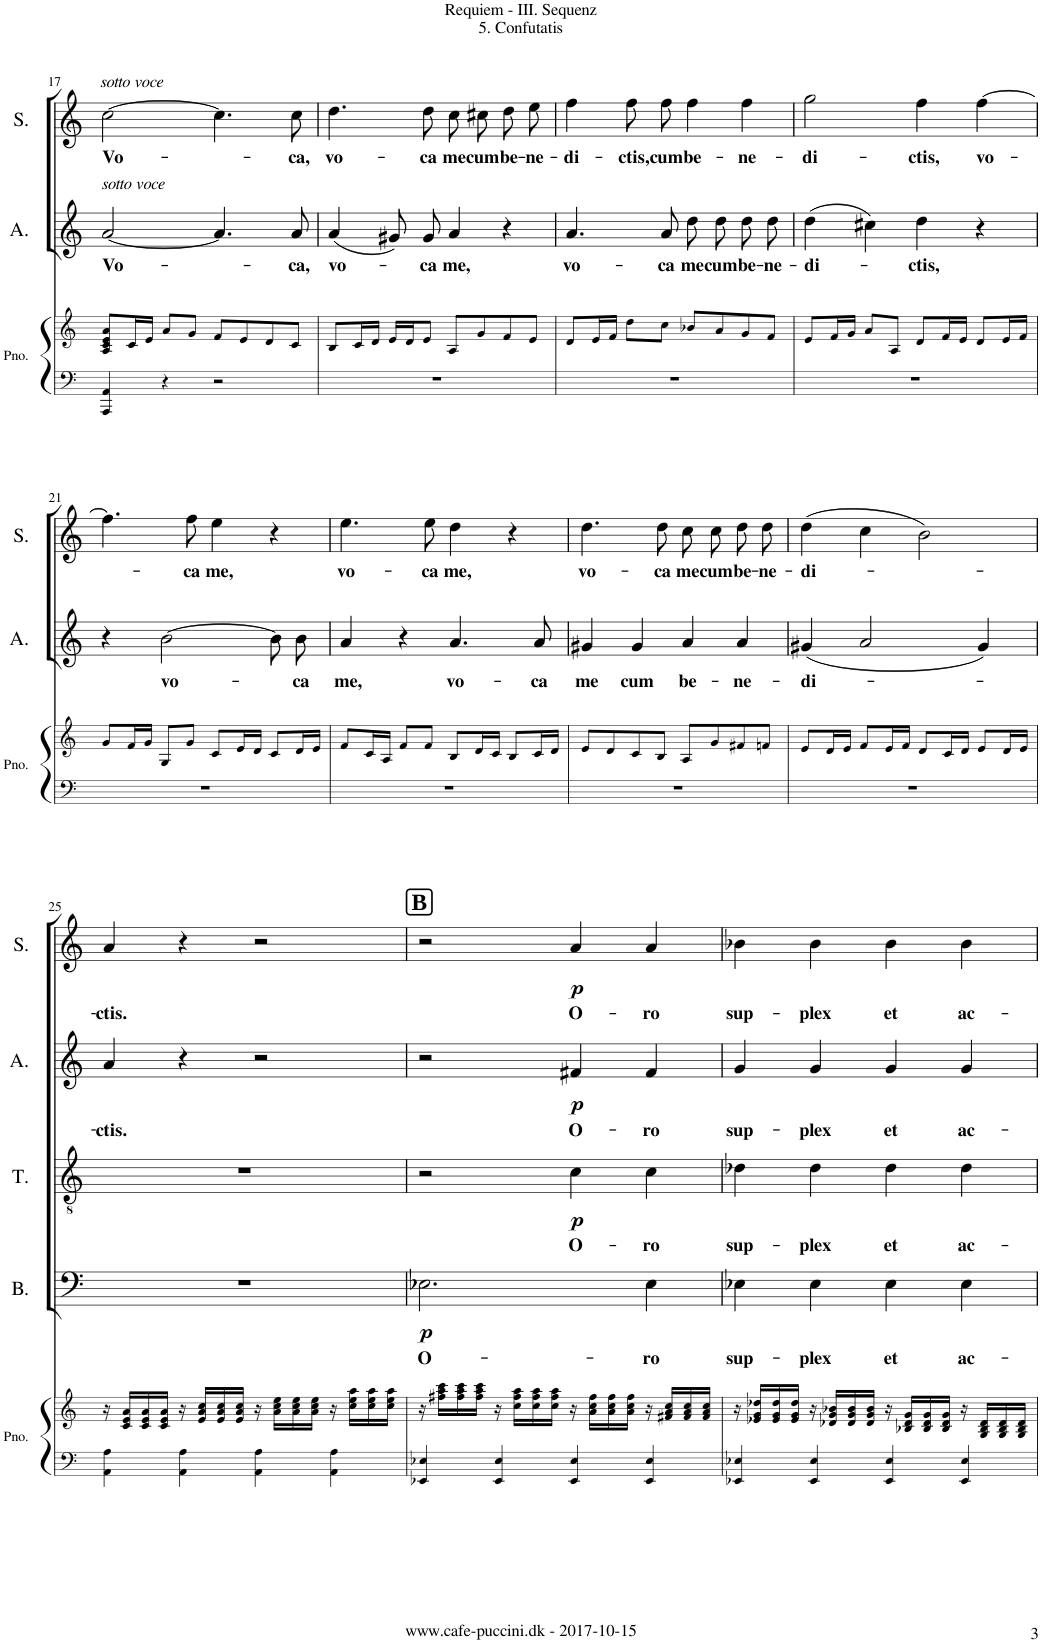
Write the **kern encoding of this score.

**kern	**kern	**kern	**text	**dynam	**kern	**text	**dynam	**kern	**text	**dynam	**kern	**text	**dynam
*part5	*part5	*part4	*part4	*part4	*part3	*part3	*part3	*part2	*part2	*part2	*part1	*part1	*part1
*staff6	*staff5	*staff4	*staff4	*staff4	*staff3	*staff3	*staff3	*staff2	*staff2	*staff2	*staff1	*staff1	*staff1
*I"Piano	*	*I"Bass	*	*	*I"Tenor	*	*	*I"Alto	*	*	*I"Soprano	*	*
*I'Pno.	*	*I'B.	*	*	*I'T.	*	*	*I'A.	*	*	*I'S.	*	*
!!LO:PB:g=z
*clefF4	*clefG2	*clefF4	*	*	*clefGv2	*	*	*clefG2	*	*	*clefG2	*	*
*k[]	*k[]	*k[]	*	*	*k[]	*	*	*k[]	*	*	*k[]	*	*
*M4/4	*M4/4	*M4/4	*	*	*M4/4	*	*	*M4/4	*	*	*M4/4	*	*
*met(c)	*met(c)	*met(c)	*	*	*met(c)	*	*	*met(c)	*	*	*met(c)	*	*
=17	=17	=17	=17	=17	=17	=17	=17	=17	=17	=17	=17	=17	=17
!	!	!	!	!	!	!	!	!	!	!	!LO:TX:a:i:t=sotto voce	!	!
!	!	!	!	!	!	!	!	!LO:TX:a:i:t=sotto voce	!	!	!	!	!
!	!	!	!	!	!	!	!	!	!LO:LY:b	!	!	!LO:LY:b	!
4AAA/ 4AA/	8A/ 8c/ 8e/ 8a/L	1r	.	.	1r	.	.	[2a/	Vo-	.	[2cc\	Vo-	.
.	16c/L	.	.	.	.	.	.	.	.	.	.	.	.
.	16e/JJ	.	.	.	.	.	.	.	.	.	.	.	.
4r	8a/L	.	.	.	.	.	.	.	.	.	.	.	.
.	8g/J	.	.	.	.	.	.	.	.	.	.	.	.
2r	8f/L	.	.	.	.	.	.	4.a/]	.	.	4.cc\]	.	.
.	8e/	.	.	.	.	.	.	.	.	.	.	.	.
.	8d/	.	.	.	.	.	.	.	.	.	.	.	.
!	!	!	!	!	!	!	!	!	!LO:LY:b	!	!	!LO:LY:b	!
.	8c/J	.	.	.	.	.	.	8a/	-ca,	.	8cc\	-ca,	.
=18	=18	=18	=18	=18	=18	=18	=18	=18	=18	=18	=18	=18	=18
!	!	!	!	!	!	!	!	!	!LO:LY:b	!	!	!LO:LY:b	!
1r	8B/L	1r	.	.	1r	.	.	(4a/	vo-	.	4.dd\	vo-	.
.	16c/L	.	.	.	.	.	.	.	.	.	.	.	.
.	16d/JJ	.	.	.	.	.	.	.	.	.	.	.	.
.	16e/LL	.	.	.	.	.	.	8g#X/L)	.	.	.	.	.
.	16d/J	.	.	.	.	.	.	.	.	.	.	.	.
!	!	!	!	!	!	!	!	!	!LO:LY:b	!	!	!LO:LY:b	!
.	8e/J	.	.	.	.	.	.	8g#/J	-ca	.	8dd\	-ca	.
!	!	!	!	!	!	!	!	!	!LO:LY:b	!	!	!LO:LY:b	!
.	8A/L	.	.	.	.	.	.	4a/	me,	.	8cc\L	me	.
!	!	!	!	!	!	!	!	!	!	!	!	!LO:LY:b	!
.	8g/	.	.	.	.	.	.	.	.	.	8cc#X\J	cum	.
!	!	!	!	!	!	!	!	!	!	!	!	!LO:LY:b	!
.	8f/	.	.	.	.	.	.	4r	.	.	8dd\L	be-	.
!	!	!	!	!	!	!	!	!	!	!	!	!LO:LY:b	!
.	8e/J	.	.	.	.	.	.	.	.	.	8ee\J	-ne-	.
=19	=19	=19	=19	=19	=19	=19	=19	=19	=19	=19	=19	=19	=19
!	!	!	!	!	!	!	!	!	!LO:LY:b	!	!	!LO:LY:b	!
1r	8d/L	1r	.	.	1r	.	.	4.a/	vo-	.	4ff\	-di-	.
.	16e/L	.	.	.	.	.	.	.	.	.	.	.	.
.	16f/JJ	.	.	.	.	.	.	.	.	.	.	.	.
!	!	!	!	!	!	!	!	!	!	!	!	!LO:LY:b	!
.	8dd\L	.	.	.	.	.	.	.	.	.	8ff\L	-ctis,	.
!	!	!	!	!	!	!	!	!	!LO:LY:b	!	!	!LO:LY:b	!
.	8cc\J	.	.	.	.	.	.	8a/	-ca	.	8ff\J	cum	.
!	!	!	!	!	!	!	!	!	!LO:LY:b	!	!	!LO:LY:b	!
.	8b-X/L	.	.	.	.	.	.	8dd\L	me	.	4ff\	be-	.
!	!	!	!	!	!	!	!	!	!LO:LY:b	!	!	!	!
.	8a/	.	.	.	.	.	.	8dd\J	cum	.	.	.	.
!	!	!	!	!	!	!	!	!	!LO:LY:b	!	!	!LO:LY:b	!
.	8g/	.	.	.	.	.	.	8dd\L	be-	.	4ff\	-ne-	.
!	!	!	!	!	!	!	!	!	!LO:LY:b	!	!	!	!
.	8f/J	.	.	.	.	.	.	8dd\J	-ne-	.	.	.	.
=20	=20	=20	=20	=20	=20	=20	=20	=20	=20	=20	=20	=20	=20
!	!	!	!	!	!	!	!	!	!LO:LY:b	!	!	!LO:LY:b	!
1r	8e/L	1r	.	.	1r	.	.	(4dd\	-di-	.	2gg\	-di-	.
.	16f/L	.	.	.	.	.	.	.	.	.	.	.	.
.	16g/JJ	.	.	.	.	.	.	.	.	.	.	.	.
.	8a/L	.	.	.	.	.	.	4cc#X\)	.	.	.	.	.
.	8A/J	.	.	.	.	.	.	.	.	.	.	.	.
!	!	!	!	!	!	!	!	!	!LO:LY:b	!	!	!LO:LY:b	!
.	8d/L	.	.	.	.	.	.	4dd\	-ctis,	.	4ff\	-ctis,	.
.	16f/L	.	.	.	.	.	.	.	.	.	.	.	.
.	16e/JJ	.	.	.	.	.	.	.	.	.	.	.	.
!	!	!	!	!	!	!	!	!	!	!	!	!LO:LY:b	!
.	8d/L	.	.	.	.	.	.	4r	.	.	[4ff\	vo-	.
.	16e/L	.	.	.	.	.	.	.	.	.	.	.	.
.	16f/JJ	.	.	.	.	.	.	.	.	.	.	.	.
!!LO:LB:g=z
=21	=21	=21	=21	=21	=21	=21	=21	=21	=21	=21	=21	=21	=21
1r	8g/L	1r	.	.	1r	.	.	4r	.	.	4.ff\]	.	.
.	16f/L	.	.	.	.	.	.	.	.	.	.	.	.
.	16g/JJ	.	.	.	.	.	.	.	.	.	.	.	.
!	!	!	!	!	!	!	!	!	!LO:LY:b	!	!	!	!
.	8G/L	.	.	.	.	.	.	[2b\	vo-	.	.	.	.
!	!	!	!	!	!	!	!	!	!	!	!	!LO:LY:b	!
.	8g/J	.	.	.	.	.	.	.	.	.	8ff\	-ca	.
!	!	!	!	!	!	!	!	!	!	!	!	!LO:LY:b	!
.	8c/L	.	.	.	.	.	.	.	.	.	4ee\	me,	.
.	16e/L	.	.	.	.	.	.	.	.	.	.	.	.
.	16d/JJ	.	.	.	.	.	.	.	.	.	.	.	.
.	8c/L	.	.	.	.	.	.	8b\L]	.	.	4r	.	.
!	!	!	!	!	!	!	!	!	!LO:LY:b	!	!	!	!
.	16d/L	.	.	.	.	.	.	8b\J	-ca	.	.	.	.
.	16e/JJ	.	.	.	.	.	.	.	.	.	.	.	.
=22	=22	=22	=22	=22	=22	=22	=22	=22	=22	=22	=22	=22	=22
!	!	!	!	!	!	!	!	!	!LO:LY:b	!	!	!LO:LY:b	!
1r	8f/L	1r	.	.	1r	.	.	4a/	me,	.	4.ee\	vo-	.
.	16c/L	.	.	.	.	.	.	.	.	.	.	.	.
.	16A/JJ	.	.	.	.	.	.	.	.	.	.	.	.
.	8f/L	.	.	.	.	.	.	4r	.	.	.	.	.
!	!	!	!	!	!	!	!	!	!	!	!	!LO:LY:b	!
.	8f/J	.	.	.	.	.	.	.	.	.	8ee\	-ca	.
!	!	!	!	!	!	!	!	!	!LO:LY:b	!	!	!LO:LY:b	!
.	8B/L	.	.	.	.	.	.	4.a/	vo-	.	4dd\	me,	.
.	16d/L	.	.	.	.	.	.	.	.	.	.	.	.
.	16c/JJ	.	.	.	.	.	.	.	.	.	.	.	.
.	8B/L	.	.	.	.	.	.	.	.	.	4r	.	.
!	!	!	!	!	!	!	!	!	!LO:LY:b	!	!	!	!
.	16c/L	.	.	.	.	.	.	8a/	-ca	.	.	.	.
.	16d/JJ	.	.	.	.	.	.	.	.	.	.	.	.
=23	=23	=23	=23	=23	=23	=23	=23	=23	=23	=23	=23	=23	=23
!	!	!	!	!	!	!	!	!	!LO:LY:b	!	!	!LO:LY:b	!
1r	8e/L	1r	.	.	1r	.	.	4g#X/	me	.	4.dd\	vo-	.
.	8d/	.	.	.	.	.	.	.	.	.	.	.	.
!	!	!	!	!	!	!	!	!	!LO:LY:b	!	!	!	!
.	8c/	.	.	.	.	.	.	4g#/	cum	.	.	.	.
!	!	!	!	!	!	!	!	!	!	!	!	!LO:LY:b	!
.	8B/J	.	.	.	.	.	.	.	.	.	8dd\	-ca	.
!	!	!	!	!	!	!	!	!	!LO:LY:b	!	!	!LO:LY:b	!
.	8A/L	.	.	.	.	.	.	4a/	be-	.	8cc\L	me	.
!	!	!	!	!	!	!	!	!	!	!	!	!LO:LY:b	!
.	8g/	.	.	.	.	.	.	.	.	.	8cc\J	cum	.
!	!	!	!	!	!	!	!	!	!LO:LY:b	!	!	!LO:LY:b	!
.	8f#X/	.	.	.	.	.	.	4a/	-ne-	.	8dd\L	be-	.
!	!	!	!	!	!	!	!	!	!	!	!	!LO:LY:b	!
.	8fn/J	.	.	.	.	.	.	.	.	.	8dd\J	-ne-	.
=24	=24	=24	=24	=24	=24	=24	=24	=24	=24	=24	=24	=24	=24
!	!	!	!	!	!	!	!	!	!LO:LY:b	!	!	!LO:LY:b	!
1r	8e/L	1r	.	.	1r	.	.	(4g#X/	-di-	.	(4dd\	-di-	.
.	16d/L	.	.	.	.	.	.	.	.	.	.	.	.
.	16e/JJ	.	.	.	.	.	.	.	.	.	.	.	.
.	8f/L	.	.	.	.	.	.	2a/	.	.	4cc\	.	.
.	16e/L	.	.	.	.	.	.	.	.	.	.	.	.
.	16f/JJ	.	.	.	.	.	.	.	.	.	.	.	.
.	8d/L	.	.	.	.	.	.	.	.	.	2b\)	.	.
.	16c/L	.	.	.	.	.	.	.	.	.	.	.	.
.	16d/JJ	.	.	.	.	.	.	.	.	.	.	.	.
.	8e/L	.	.	.	.	.	.	4g#/)	.	.	.	.	.
.	16d/L	.	.	.	.	.	.	.	.	.	.	.	.
.	16e/JJ	.	.	.	.	.	.	.	.	.	.	.	.
!!LO:LB:g=z
=25	=25	=25	=25	=25	=25	=25	=25	=25	=25	=25	=25	=25	=25
!	!	!	!	!	!	!	!	!	!LO:LY:b	!	!	!LO:LY:b	!
4AA\ 4A\	16r	1r	.	.	1r	.	.	4a/	-ctis.	.	4a/	-ctis.	.
.	16c/ 16e/ 16a/LL	.	.	.	.	.	.	.	.	.	.	.	.
.	16c/ 16e/ 16a/	.	.	.	.	.	.	.	.	.	.	.	.
.	16c/ 16e/ 16a/JJ	.	.	.	.	.	.	.	.	.	.	.	.
4AA\ 4A\	16r	.	.	.	.	.	.	4r	.	.	4r	.	.
.	16e/ 16a/ 16cc/LL	.	.	.	.	.	.	.	.	.	.	.	.
.	16e/ 16a/ 16cc/	.	.	.	.	.	.	.	.	.	.	.	.
.	16e/ 16a/ 16cc/JJ	.	.	.	.	.	.	.	.	.	.	.	.
4AA\ 4A\	16r	.	.	.	.	.	.	2r	.	.	2r	.	.
.	16a\ 16cc\ 16ee\LL	.	.	.	.	.	.	.	.	.	.	.	.
.	16a\ 16cc\ 16ee\	.	.	.	.	.	.	.	.	.	.	.	.
.	16a\ 16cc\ 16ee\JJ	.	.	.	.	.	.	.	.	.	.	.	.
4AA\ 4A\	16r	.	.	.	.	.	.	.	.	.	.	.	.
.	16cc\ 16ee\ 16aa\LL	.	.	.	.	.	.	.	.	.	.	.	.
.	16cc\ 16ee\ 16aa\	.	.	.	.	.	.	.	.	.	.	.	.
.	16cc\ 16ee\ 16aa\JJ	.	.	.	.	.	.	.	.	.	.	.	.
=26	=26	=26	=26	=26	=26	=26	=26	=26	=26	=26	=26	=26	=26
!	!	!	!	!	!	!	!	!	!	!	!LO:TX:a:B:t=B	!	!
!	!	!	!LO:LY:b	!LO:DY:b	!	!	!	!	!	!	!	!	!
4EE-X/ 4E-X/	16r	2.E-X\	O-	p	2r	.	.	2r	.	.	2r	.	.
.	16ff#X\ 16aa\ 16ccc\LL	.	.	.	.	.	.	.	.	.	.	.	.
.	16ff#\ 16aa\ 16ccc\	.	.	.	.	.	.	.	.	.	.	.	.
.	16ff#\ 16aa\ 16ccc\JJ	.	.	.	.	.	.	.	.	.	.	.	.
4EE-/ 4E-/	16r	.	.	.	.	.	.	.	.	.	.	.	.
.	16cc\ 16ff#\ 16aa\LL	.	.	.	.	.	.	.	.	.	.	.	.
.	16cc\ 16ff#\ 16aa\	.	.	.	.	.	.	.	.	.	.	.	.
.	16cc\ 16ff#\ 16aa\JJ	.	.	.	.	.	.	.	.	.	.	.	.
!	!	!	!	!	!	!LO:LY:b	!LO:DY:b	!	!LO:LY:b	!LO:DY:b	!	!LO:LY:b	!LO:DY:b
4EE-/ 4E-/	16r	.	.	.	4c\	O-	p	4f#X/	O-	p	4a/	O-	p
.	16a\ 16cc\ 16ff#\LL	.	.	.	.	.	.	.	.	.	.	.	.
.	16a\ 16cc\ 16ff#\	.	.	.	.	.	.	.	.	.	.	.	.
.	16a\ 16cc\ 16ff#\JJ	.	.	.	.	.	.	.	.	.	.	.	.
!	!	!	!LO:LY:b	!	!	!LO:LY:b	!	!	!LO:LY:b	!	!	!LO:LY:b	!
4EE-/ 4E-/	16r	4E-\	-ro	.	4c\	-ro	.	4f#/	-ro	.	4a/	-ro	.
.	16f#X/ 16a/ 16cc/LL	.	.	.	.	.	.	.	.	.	.	.	.
.	16f#/ 16a/ 16cc/	.	.	.	.	.	.	.	.	.	.	.	.
.	16f#/ 16a/ 16cc/JJ	.	.	.	.	.	.	.	.	.	.	.	.
=27	=27	=27	=27	=27	=27	=27	=27	=27	=27	=27	=27	=27	=27
!	!	!	!LO:LY:b	!	!	!LO:LY:b	!	!	!LO:LY:b	!	!	!LO:LY:b	!
4EE-X/ 4E-X/	16r	4E-X\	sup-	.	4d-X\	sup-	.	4g/	sup-	.	4b-X\	sup-	.
.	16e-X/ 16g/ 16dd-X/LL	.	.	.	.	.	.	.	.	.	.	.	.
.	16e-/ 16g/ 16dd-/	.	.	.	.	.	.	.	.	.	.	.	.
.	16e-/ 16g/ 16dd-/JJ	.	.	.	.	.	.	.	.	.	.	.	.
!	!	!	!LO:LY:b	!	!	!LO:LY:b	!	!	!LO:LY:b	!	!	!LO:LY:b	!
4EE-/ 4E-/	16r	4E-\	-plex	.	4d-\	-plex	.	4g/	-plex	.	4b-\	-plex	.
.	16d-X/ 16g/ 16b-X/LL	.	.	.	.	.	.	.	.	.	.	.	.
.	16d-/ 16g/ 16b-/	.	.	.	.	.	.	.	.	.	.	.	.
.	16d-/ 16g/ 16b-/JJ	.	.	.	.	.	.	.	.	.	.	.	.
!	!	!	!LO:LY:b	!	!	!LO:LY:b	!	!	!LO:LY:b	!	!	!LO:LY:b	!
4EE-/ 4E-/	16r	4E-\	et	.	4d-\	et	.	4g/	et	.	4b-\	et	.
.	16B-X/ 16d-/ 16g/LL	.	.	.	.	.	.	.	.	.	.	.	.
.	16B-/ 16d-/ 16g/	.	.	.	.	.	.	.	.	.	.	.	.
.	16B-/ 16d-/ 16g/JJ	.	.	.	.	.	.	.	.	.	.	.	.
!	!	!	!LO:LY:b	!	!	!LO:LY:b	!	!	!LO:LY:b	!	!	!LO:LY:b	!
4EE-/ 4E-/	16r	4E-\	ac-	.	4d-\	ac-	.	4g/	ac-	.	4b-\	ac-	.
.	16G/ 16B-/ 16d-/LL	.	.	.	.	.	.	.	.	.	.	.	.
.	16G/ 16B-/ 16d-/	.	.	.	.	.	.	.	.	.	.	.	.
.	16G/ 16B-/ 16d-/JJ	.	.	.	.	.	.	.	.	.	.	.	.
=	=	=	=	=	=	=	=	=	=	=	=	=	=
*-	*-	*-	*-	*-	*-	*-	*-	*-	*-	*-	*-	*-	*-
